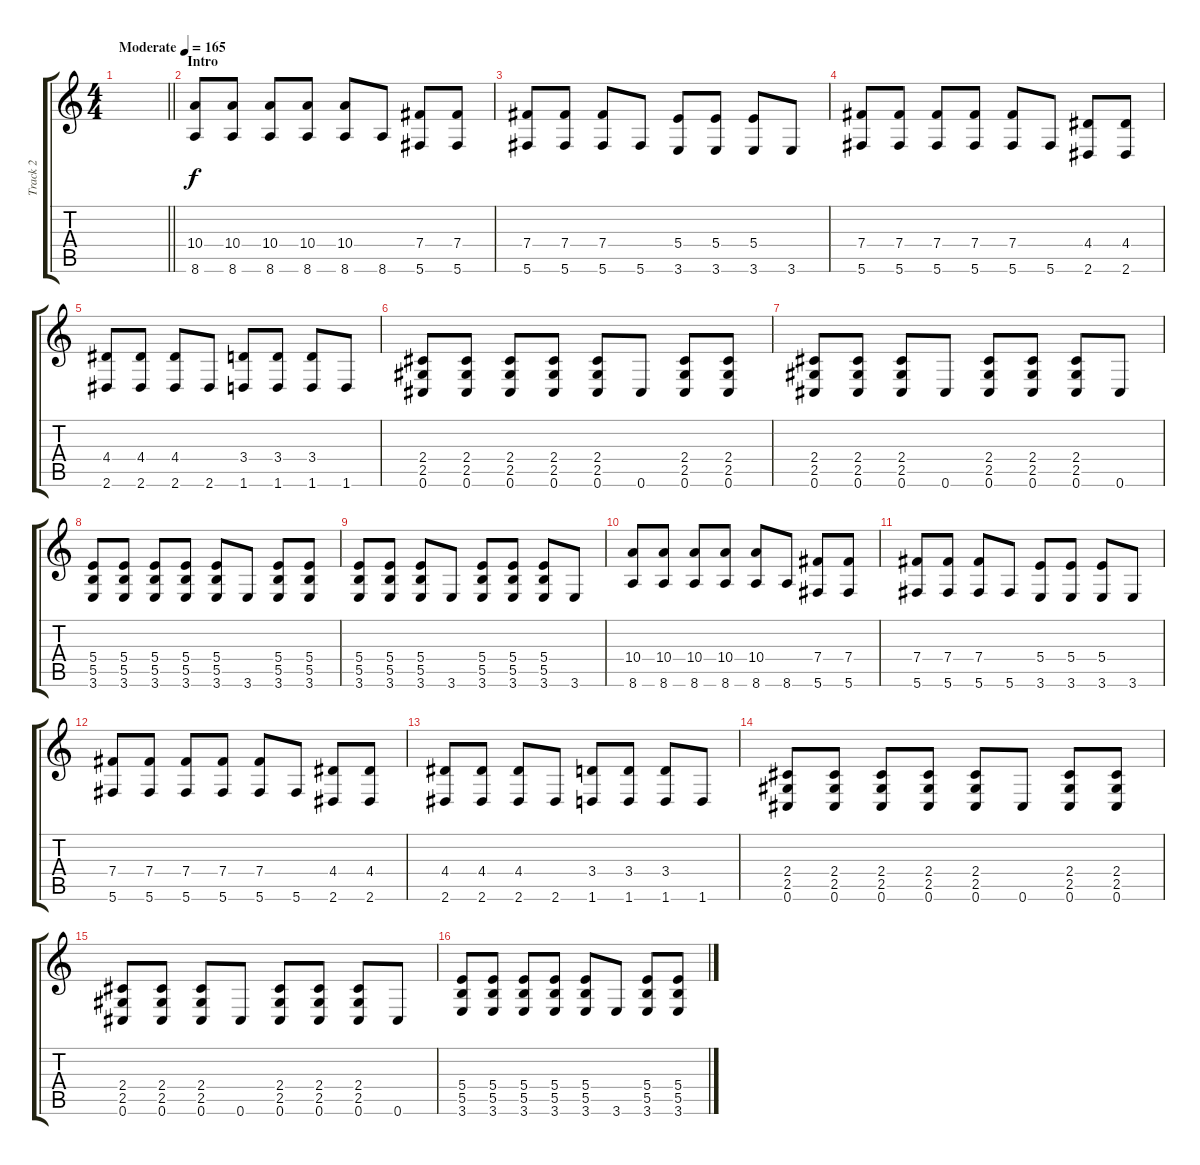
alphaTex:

\track ("Track 2" "Track 2") {instrument distortionguitar}
\staff {score tabs}
\tuning (Db4 Ab3 E3 B2 Gb2 Db2) {hide}
\ts (4 4)
\tempo (165 "Moderate")
\clef g2
\barLineRight lightlight
\ks c
|
\section ("" "Intro")
(10.4 8.6).8 (10.4 8.6).8 (10.4 8.6).8 (10.4 8.6).8 (10.4 8.6).8 8.6.8 (7.4 5.6).8 (7.4 5.6).8 |
(7.4 5.6).8 (7.4 5.6).8 (7.4 5.6).8 5.6.8 (5.4 3.6).8 (5.4 3.6).8 (5.4 3.6).8 3.6.8 |
(7.4 5.6).8 (7.4 5.6).8 (7.4 5.6).8 (7.4 5.6).8 (7.4 5.6).8 5.6.8 (4.4 2.6).8 (4.4 2.6).8 |
(4.4 2.6).8 (4.4 2.6).8 (4.4 2.6).8 2.6.8 (3.4 1.6).8 (3.4 1.6).8 (3.4 1.6).8 1.6.8 |
(2.4 2.5 0.6).8 (2.4 2.5 0.6).8 (2.4 2.5 0.6).8 (2.4 2.5 0.6).8 (2.4 2.5 0.6).8 0.6.8 (2.4 2.5 0.6).8 (2.4 2.5 0.6).8 |
(2.4 2.5 0.6).8 (2.4 2.5 0.6).8 (2.4 2.5 0.6).8 0.6.8 (2.4 2.5 0.6).8 (2.4 2.5 0.6).8 (2.4 2.5 0.6).8 0.6.8 |
(5.4 5.5 3.6).8 (5.4 5.5 3.6).8 (5.4 5.5 3.6).8 (5.4 5.5 3.6).8 (5.4 5.5 3.6).8 3.6.8 (5.4 5.5 3.6).8 (5.4 5.5 3.6).8 |
(5.4 5.5 3.6).8 (5.4 5.5 3.6).8 (5.4 5.5 3.6).8 3.6.8 (5.4 5.5 3.6).8 (5.4 5.5 3.6).8 (5.4 5.5 3.6).8 3.6.8 |
(10.4 8.6).8 (10.4 8.6).8 (10.4 8.6).8 (10.4 8.6).8 (10.4 8.6).8 8.6.8 (7.4 5.6).8 (7.4 5.6).8 |
(7.4 5.6).8 (7.4 5.6).8 (7.4 5.6).8 5.6.8 (5.4 3.6).8 (5.4 3.6).8 (5.4 3.6).8 3.6.8 |
(7.4 5.6).8 (7.4 5.6).8 (7.4 5.6).8 (7.4 5.6).8 (7.4 5.6).8 5.6.8 (4.4 2.6).8 (4.4 2.6).8 |
(4.4 2.6).8 (4.4 2.6).8 (4.4 2.6).8 2.6.8 (3.4 1.6).8 (3.4 1.6).8 (3.4 1.6).8 1.6.8 |
(2.4 2.5 0.6).8 (2.4 2.5 0.6).8 (2.4 2.5 0.6).8 (2.4 2.5 0.6).8 (2.4 2.5 0.6).8 0.6.8 (2.4 2.5 0.6).8 (2.4 2.5 0.6).8 |
(2.4 2.5 0.6).8 (2.4 2.5 0.6).8 (2.4 2.5 0.6).8 0.6.8 (2.4 2.5 0.6).8 (2.4 2.5 0.6).8 (2.4 2.5 0.6).8 0.6.8 |
(5.4 5.5 3.6).8 (5.4 5.5 3.6).8 (5.4 5.5 3.6).8 (5.4 5.5 3.6).8 (5.4 5.5 3.6).8 3.6.8 (5.4 5.5 3.6).8 (5.4 5.5 3.6).8
